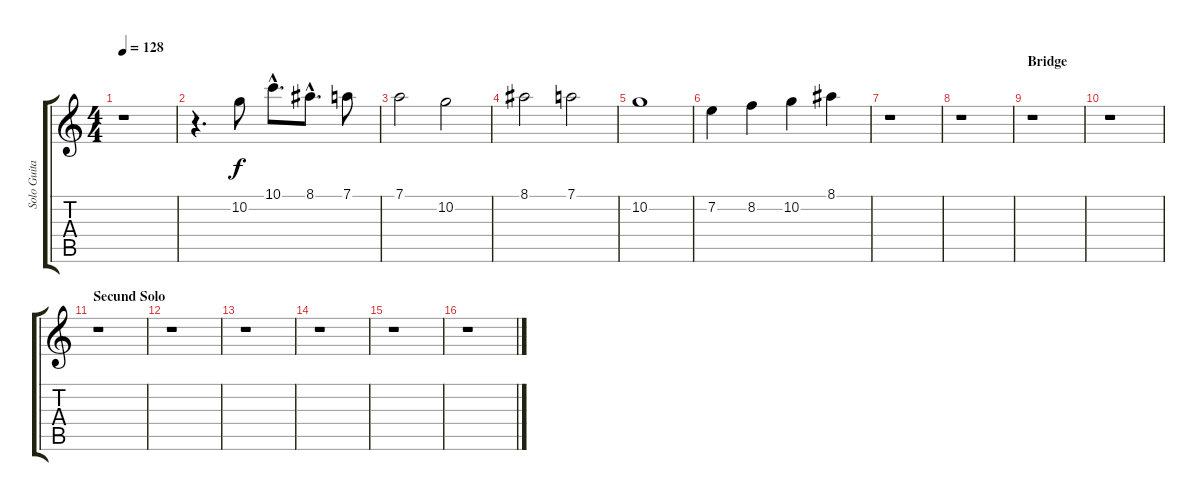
\track ("Solo Guitar" "Solo Guita") {instrument distortionguitar}
\staff {score tabs}
\tuning (D4 A3 F3 C3 G2 D2) {hide}
\ts (4 4)
\tempo 128
\clef g2
\ks c
r.1{dy f} |
r.4{d} 10.2.8 10.1{hac}.8{d} 8.1{hac}.8{d} 7.1.8 |
7.1.2 10.2.2 |
8.1.2 7.1.2 |
10.2.1 |
7.2.4 8.2.4 10.2.4 8.1.4 |
r.1 |
r.1 |
\section ("" "Bridge")
r.1 |
r.1 |
\section ("" "Secund Solo")
r.1 |
r.1 |
r.1 |
r.1 |
r.1 |
r.1
